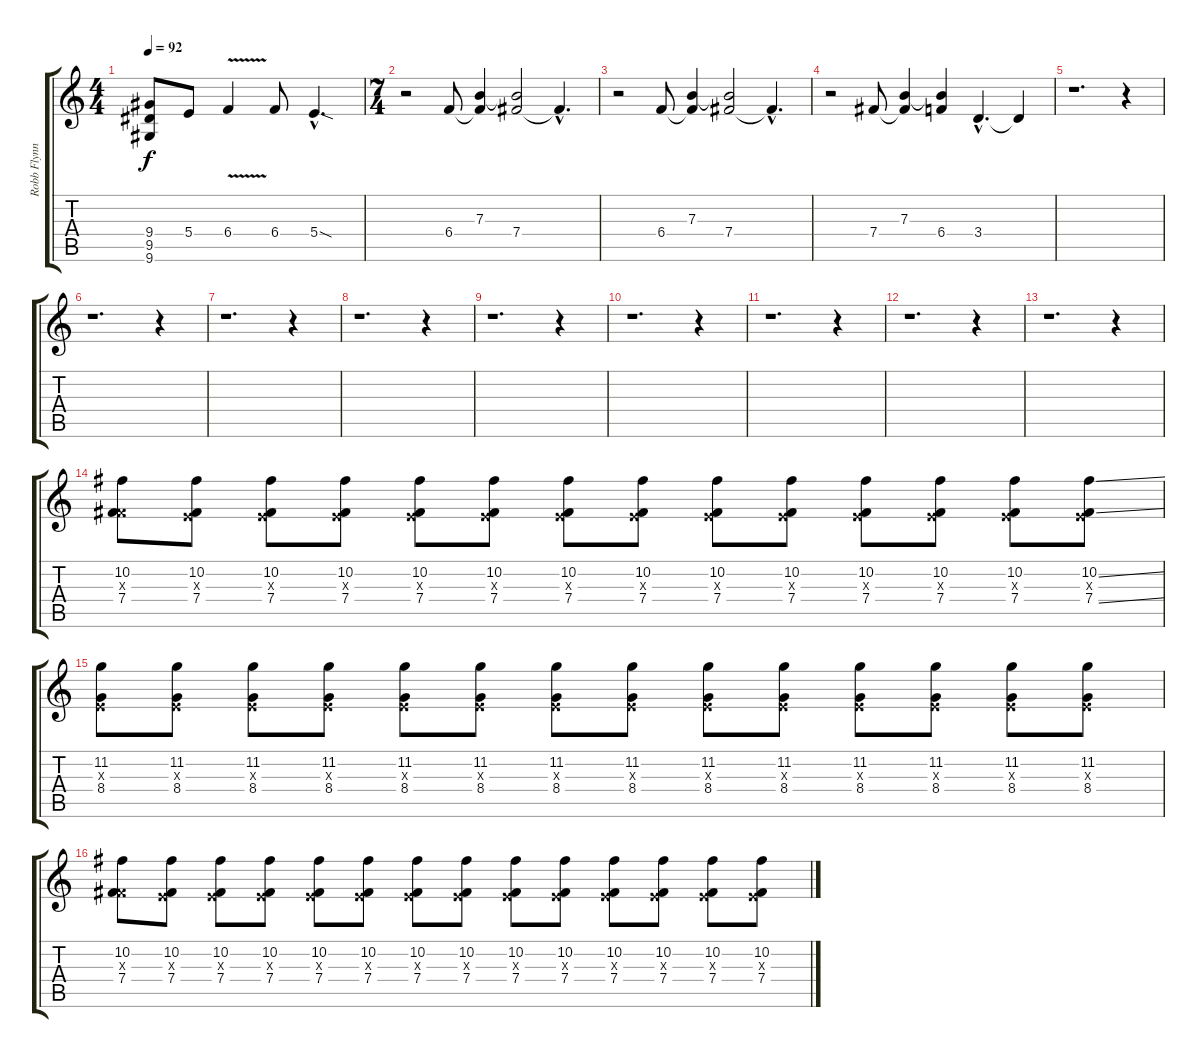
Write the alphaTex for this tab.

\track ("Robb Flynn" "Robb Flynn") {instrument distortionguitar}
\staff {score tabs}
\tuning (Db4 Ab3 E3 B2 Gb2 B1) {hide}
\ts (4 4)
\tempo 92
\clef g2
\ks c
(9.4{t} 9.5{t} 9.6{t}).8{dy f} 5.4.8 6.4{v}.4 6.4.8 5.4{sod hac}.4{d} |
\ts (7 4)
r.2{volume 15 instrument electricguitarclean} 6.4.8 (7.3 6.4{t}).4 (7.3{t} 7.4).2 7.4{hac t}.4{d} |
r.2 6.4.8 (7.3 6.4{t}).4 (7.3{t} 7.4).2 7.4{hac t}.4{d} |
r.2 7.4.8 (7.3 7.4{t}).4 (7.3{t} 6.4).4 3.4{hac}.4{d} 3.4{t}.4 |
r.1{d} r.4 |
r.1{d} r.4 |
r.1{d} r.4 |
r.1{d} r.4 |
r.1{d} r.4 |
r.1{d} r.4 |
r.1{d} r.4 |
r.1{d} r.4 |
r.1{d} r.4 |
(10.2 1.3{x} 7.4).8{volume 12 instrument distortionguitar} (10.2 0.3{x} 7.4).8 (10.2 0.3{x} 7.4).8 (10.2 0.3{x} 7.4).8 (10.2 0.3{x} 7.4).8 (10.2 0.3{x} 7.4).8 (10.2 0.3{x} 7.4).8 (10.2 0.3{x} 7.4).8 (10.2 0.3{x} 7.4).8 (10.2 0.3{x} 7.4).8 (10.2 0.3{x} 7.4).8 (10.2 0.3{x} 7.4).8 (10.2 0.3{x} 7.4).8 (10.2{ss} 0.3{x} 7.4{ss}).8 |
(11.2 0.3{x} 8.4).8 (11.2 0.3{x} 8.4).8 (11.2 0.3{x} 8.4).8 (11.2 0.3{x} 8.4).8 (11.2 0.3{x} 8.4).8 (11.2 0.3{x} 8.4).8 (11.2 0.3{x} 8.4).8 (11.2 0.3{x} 8.4).8 (11.2 0.3{x} 8.4).8 (11.2 0.3{x} 8.4).8 (11.2 0.3{x} 8.4).8 (11.2 0.3{x} 8.4).8 (11.2 0.3{x} 8.4).8 (11.2 0.3{x} 8.4).8 |
(10.2 1.3{x} 7.4).8 (10.2 0.3{x} 7.4).8 (10.2 0.3{x} 7.4).8 (10.2 0.3{x} 7.4).8 (10.2 0.3{x} 7.4).8 (10.2 0.3{x} 7.4).8 (10.2 0.3{x} 7.4).8 (10.2 0.3{x} 7.4).8 (10.2 0.3{x} 7.4).8 (10.2 0.3{x} 7.4).8 (10.2 0.3{x} 7.4).8 (10.2 0.3{x} 7.4).8 (10.2 0.3{x} 7.4).8 (10.2{ss} 0.3{x} 7.4{ss}).8
